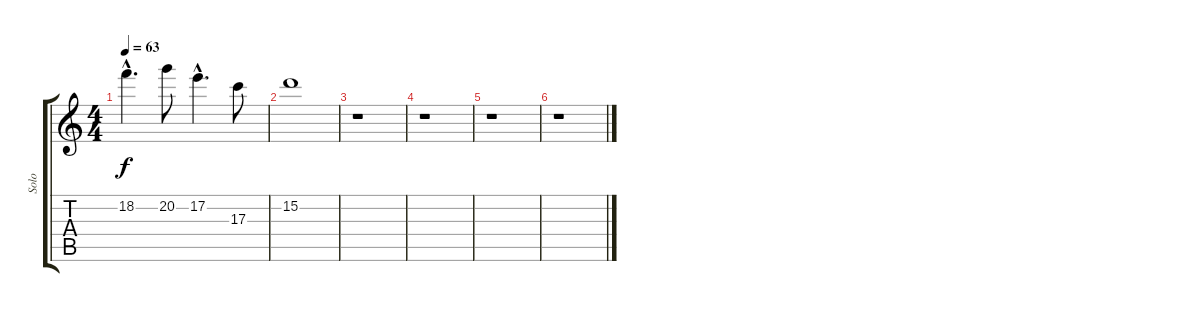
\track ("Solo" "Solo") {instrument distortionguitar}
\staff {score tabs}
\tuning (E4 B3 G3 D3 A2 E2) {hide}
\ts (4 4)
\tempo 63
\clef g2
\ks c
18.2{hac}.4{d dy f} 20.2.8 17.2{hac}.4{d} 17.3.8 |
15.2.1 |
r.1 |
r.1 |
r.1 |
r.1
